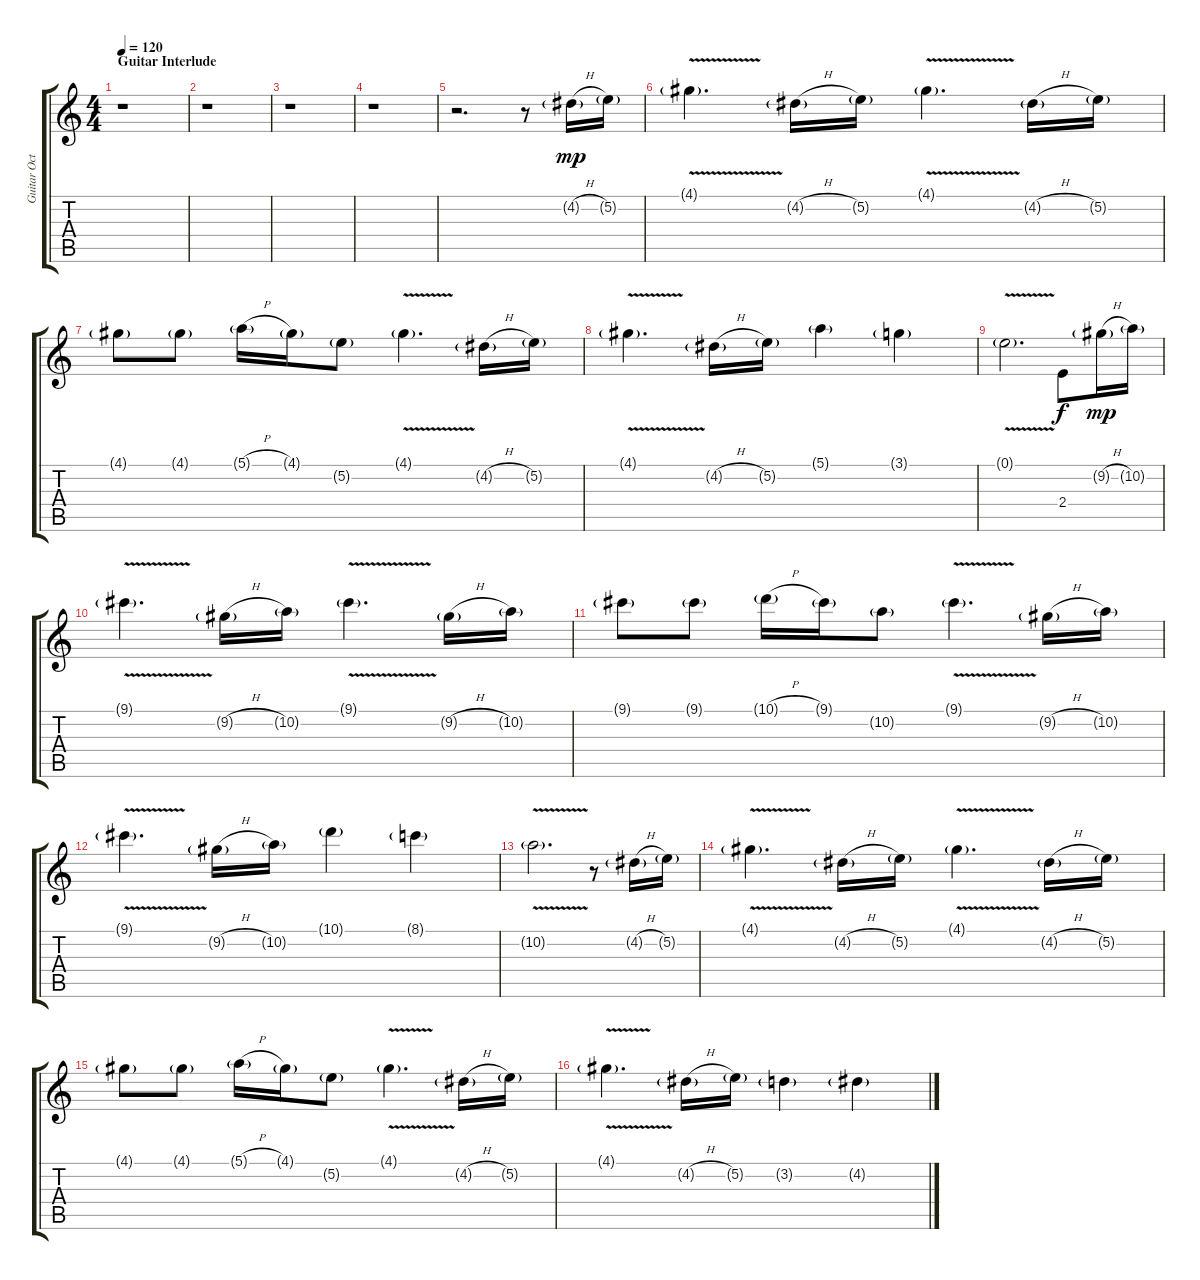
\track ("Guitar Octaver" "Guitar Oct") {instrument overdrivenguitar}
\staff {score tabs}
\tuning (E4 B3 G3 D3 A2 E2) {hide}
\ts (4 4)
\section ("" "Guitar Interlude")
\tempo 120
\clef g2
\ks c
r.1{dy mp} |
r.1 |
r.1 |
r.1 |
r.2{d} r.8 4.2{h g}.16 5.2{g}.16 |
4.1{v g}.4{d} 4.2{h g}.16 5.2{g}.16 4.1{v g}.4{d} 4.2{h g}.16 5.2{g}.16 |
4.1{g}.8 4.1{g}.8 5.1{h g}.16 4.1{g}.16 5.2{g}.8 4.1{v g}.4{d} 4.2{h g}.16 5.2{g}.16 |
4.1{v g}.4{d} 4.2{h g}.16 5.2{g}.16 5.1{g}.4 3.1{g}.4 |
0.1{v g}.2{d} 2.4.8{dy f} 9.2{h g}.16{dy mp} 10.2{g}.16 |
9.1{v g}.4{d} 9.2{h g}.16 10.2{g}.16 9.1{v g}.4{d} 9.2{h g}.16 10.2{g}.16 |
9.1{g}.8 9.1{g}.8 10.1{h g}.16 9.1{g}.16 10.2{g}.8 9.1{v g}.4{d} 9.2{h g}.16 10.2{g}.16 |
9.1{v g}.4{d} 9.2{h g}.16 10.2{g}.16 10.1{g}.4 8.1{g}.4 |
10.2{v g}.2{d} r.8 4.2{h g}.16 5.2{g}.16 |
4.1{v g}.4{d} 4.2{h g}.16 5.2{g}.16 4.1{v g}.4{d} 4.2{h g}.16 5.2{g}.16 |
4.1{g}.8 4.1{g}.8 5.1{h g}.16 4.1{g}.16 5.2{g}.8 4.1{v g}.4{d} 4.2{h g}.16 5.2{g}.16 |
4.1{v g}.4{d} 4.2{h g}.16 5.2{g}.16 3.2{g}.4 4.2{g}.4
